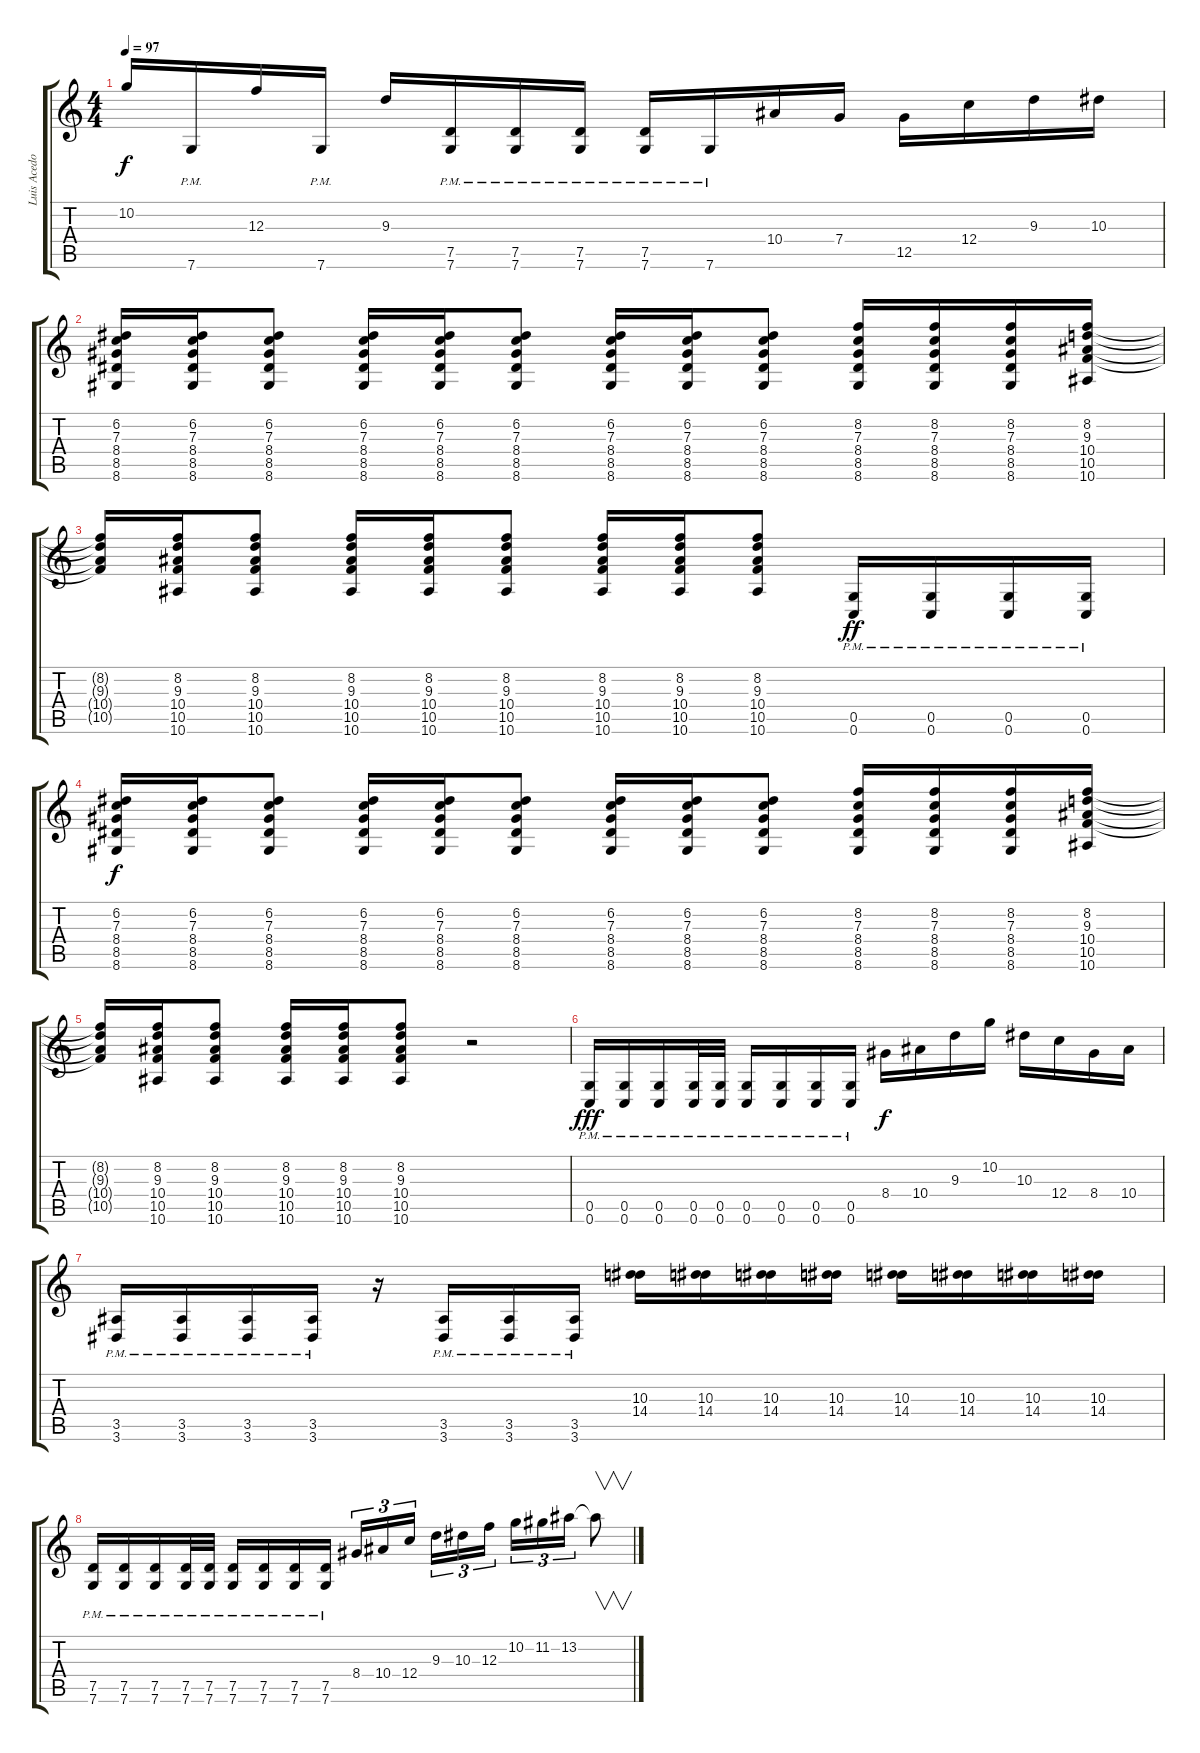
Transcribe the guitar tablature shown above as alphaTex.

\track ("Luis Acedo" "Luis Acedo") {instrument overdrivenguitar}
\staff {score tabs}
\tuning (D4 A3 F3 C3 G2 C2) {hide}
\ts (4 4)
\tempo 97
\clef g2
\ks c
10.2.16{dy f} 7.6{pm}.16 12.3.16 7.6{pm}.16 9.3.16 (7.5{pm} 7.6{pm}).16 (7.5{pm} 7.6{pm}).16 (7.5{pm} 7.6{pm}).16 (7.5{pm} 7.6{pm}).16 7.6{pm}.16 10.4.16 7.4.16 12.5.16 12.4.16 9.3.16 10.3.16 |
(6.2 7.3 8.4 8.5 8.6).16{balance 7} (6.2 7.3 8.4 8.5 8.6).16 (6.2 7.3 8.4 8.5 8.6).8 (6.2 7.3 8.4 8.5 8.6).16 (6.2 7.3 8.4 8.5 8.6).16 (6.2 7.3 8.4 8.5 8.6).8 (6.2 7.3 8.4 8.5 8.6).16 (6.2 7.3 8.4 8.5 8.6).16 (6.2 7.3 8.4 8.5 8.6).8 (8.2 7.3 8.4 8.5 8.6).16 (8.2 7.3 8.4 8.5 8.6).16 (8.2 7.3 8.4 8.5 8.6).16 (8.2 9.3 10.4 10.5 10.6).16 |
(8.2{t} 9.3{t} 10.4{t} 10.5{t}).16 (8.2 9.3 10.4 10.5 10.6).16 (8.2 9.3 10.4 10.5 10.6).8 (8.2 9.3 10.4 10.5 10.6).16 (8.2 9.3 10.4 10.5 10.6).16 (8.2 9.3 10.4 10.5 10.6).8 (8.2 9.3 10.4 10.5 10.6).16 (8.2 9.3 10.4 10.5 10.6).16 (8.2 9.3 10.4 10.5 10.6).8 (0.5{pm} 0.6{pm}).16{dy ff} (0.5{pm} 0.6{pm}).16 (0.5{pm} 0.6{pm}).16 (0.5{pm} 0.6{pm}).16 |
(6.2 7.3 8.4 8.5 8.6).16{dy f} (6.2 7.3 8.4 8.5 8.6).16 (6.2 7.3 8.4 8.5 8.6).8 (6.2 7.3 8.4 8.5 8.6).16 (6.2 7.3 8.4 8.5 8.6).16 (6.2 7.3 8.4 8.5 8.6).8 (6.2 7.3 8.4 8.5 8.6).16 (6.2 7.3 8.4 8.5 8.6).16 (6.2 7.3 8.4 8.5 8.6).8 (8.2 7.3 8.4 8.5 8.6).16 (8.2 7.3 8.4 8.5 8.6).16 (8.2 7.3 8.4 8.5 8.6).16 (8.2 9.3 10.4 10.5 10.6).16 |
(8.2{t} 9.3{t} 10.4{t} 10.5{t}).16 (8.2 9.3 10.4 10.5 10.6).16 (8.2 9.3 10.4 10.5 10.6).8 (8.2 9.3 10.4 10.5 10.6).16 (8.2 9.3 10.4 10.5 10.6).16 (8.2 9.3 10.4 10.5 10.6).8 r.2 |
(0.5{pm} 0.6{pm}).16{dy fff balance 13} (0.5{pm} 0.6{pm}).16 (0.5{pm} 0.6{pm}).16 (0.5{pm} 0.6{pm}).32 (0.5{pm} 0.6{pm}).32 (0.5{pm} 0.6{pm}).16 (0.5{pm} 0.6{pm}).16 (0.5{pm} 0.6{pm}).16 (0.5{pm} 0.6{pm}).16 8.4.16{dy f} 10.4.16 9.3.16 10.2.16 10.3.16 12.4.16 8.4.16 10.4.16 |
(3.5{pm} 3.6{pm}).16 (3.5{pm} 3.6{pm}).16 (3.5{pm} 3.6{pm}).16 (3.5{pm} 3.6{pm}).16 r.16 (3.5{pm} 3.6{pm}).16 (3.5{pm} 3.6{pm}).16 (3.5{pm} 3.6{pm}).16 (10.3 14.4).16 (10.3 14.4).16 (10.3 14.4).16 (10.3 14.4).16 (10.3 14.4).16 (10.3 14.4).16 (10.3 14.4).16 (10.3 14.4).16 |
(7.5{pm} 7.6{pm}).16 (7.5{pm} 7.6{pm}).16 (7.5{pm} 7.6{pm}).16 (7.5{pm} 7.6{pm}).32 (7.5{pm} 7.6{pm}).32 (7.5{pm} 7.6{pm}).16 (7.5{pm} 7.6{pm}).16 (7.5{pm} 7.6{pm}).16 (7.5{pm} 7.6{pm}).16 8.4.16{tu (3 2)} 10.4.16{tu (3 2)} 12.4.16{tu (3 2) beam splitsecondary} 9.3.16{tu (3 2)} 10.3.16{tu (3 2)} 12.3.16{tu (3 2)} 10.2.16{tu (3 2)} 11.2.16{tu (3 2)} 13.2.16{tu (3 2)} 13.2{t}.8{v}
